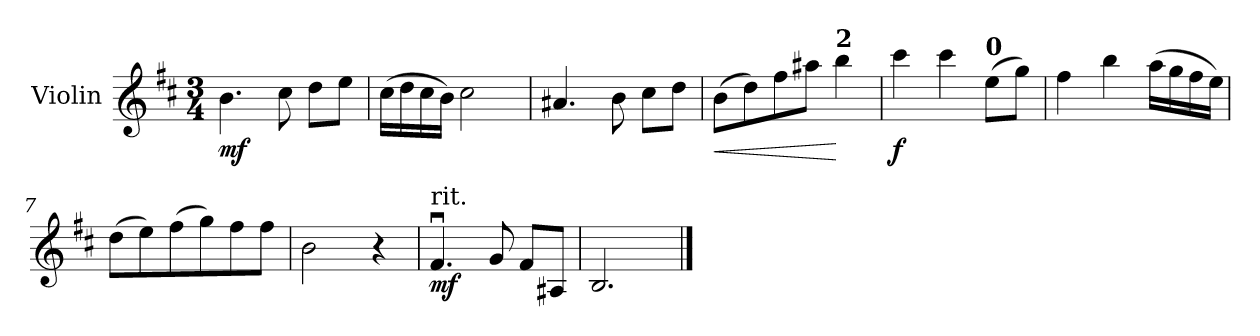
**kern	**dynam
*part1	*part1
*staff1	*staff1
*I"Violin	*
*I'Vln.	*
!!LO:PB:g=z
*clefG2	*
*k[f#c#]	*
*D:	*
*M3/4	*
=1	=1
4.bi\	mf
8cc#i\	.
8ddi\L	.
8eei\J	.
=2	=2
(16cc#i\LL	.
16ddi\	.
16cc#i\	.
16bi\JJ)	.
2cc#i\	.
=3	=3
4.a#Xi/	.
8bi\	.
8cc#i\L	.
8ddi\J	.
=4	=4
!	!LO:HP:b
(8bi\L	<
8ddi\)	.
8ff#i\	.
8aa#Xi\J	.
!LO:TX:a:B:t=2	!
4bbi\	[
=5	=5
4ccc#i\	f
4ccc#i\	.
!LO:TX:a:B:t=0	!
(8eei\L	.
8ggi\J)	.
!!LO:LB:g=z
=6	=6
4ff#i\	.
4bbi\	.
(16aai\LL	.
16ggi\	.
16ff#i\	.
16eei\JJ)	.
=7	=7
(8ddi\L	.
8eei\)	.
(8ff#i\	.
8ggi\)	.
8ff#i\	.
8ff#i\J	.
=8	=8
2bi\	.
4r	.
=9	=9
!LO:TX:t=rit.	!
4.f#ui/	mf
8gi/	.
8f#i/L	.
8A#Xi/J	.
=10	=10
2.Bi/	.
==	==
*-	*-
